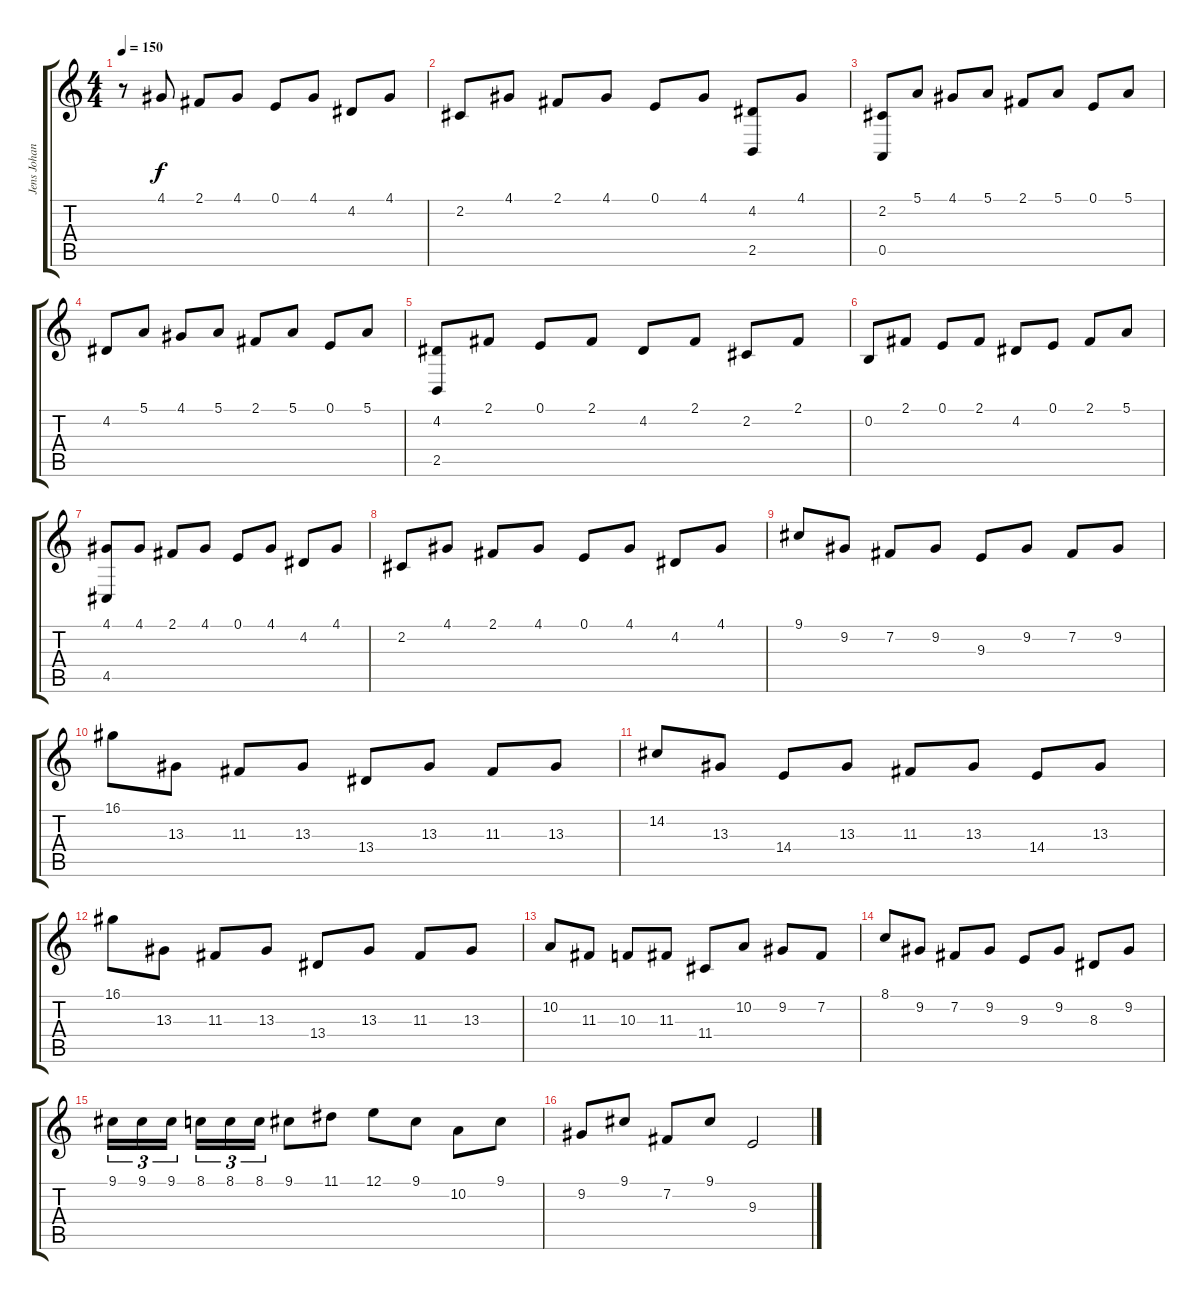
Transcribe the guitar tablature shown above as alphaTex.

\track ("Jens Johansson" "Jens Johan") {instrument sitar}
\staff {score tabs}
\tuning (E4 B3 G3 D3 A2 E2) {hide}
\ts (4 4)
\tempo 150
\clef g2
\ks c
r.8{dy f} 4.1.8 2.1.8 4.1.8 0.1.8 4.1.8 4.2.8 4.1.8 |
2.2.8 4.1.8 2.1.8 4.1.8 0.1.8 4.1.8 (4.2 2.5).8 4.1.8 |
(2.2 0.5).8 5.1.8 4.1.8 5.1.8 2.1.8 5.1.8 0.1.8 5.1.8 |
4.2.8 5.1.8 4.1.8 5.1.8 2.1.8 5.1.8 0.1.8 5.1.8 |
(4.2 2.5).8 2.1.8 0.1.8 2.1.8 4.2.8 2.1.8 2.2.8 2.1.8 |
0.2.8 2.1.8 0.1.8 2.1.8 4.2.8 0.1.8 2.1.8 5.1.8 |
(4.1 4.5).8 4.1.8 2.1.8 4.1.8 0.1.8 4.1.8 4.2.8 4.1.8 |
2.2.8 4.1.8 2.1.8 4.1.8 0.1.8 4.1.8 4.2.8 4.1.8 |
9.1.8 9.2.8 7.2.8 9.2.8 9.3.8 9.2.8 7.2.8 9.2.8 |
16.1.8 13.3.8 11.3.8 13.3.8 13.4.8 13.3.8 11.3.8 13.3.8 |
14.2.8 13.3.8 14.4.8 13.3.8 11.3.8 13.3.8 14.4.8 13.3.8 |
16.1.8 13.3.8 11.3.8 13.3.8 13.4.8 13.3.8 11.3.8 13.3.8 |
10.2.8 11.3.8 10.3.8 11.3.8 11.4.8 10.2.8 9.2.8 7.2.8 |
8.1.8 9.2.8 7.2.8 9.2.8 9.3.8 9.2.8 8.3.8 9.2.8 |
9.1.16{tu (3 2)} 9.1.16{tu (3 2)} 9.1.16{tu (3 2) beam splitsecondary} 8.1.16{tu (3 2)} 8.1.16{tu (3 2)} 8.1.16{tu (3 2)} 9.1.8 11.1.8 12.1.8 9.1.8 10.2.8 9.1.8 |
9.2.8 9.1.8 7.2.8 9.1.8 9.3.2
